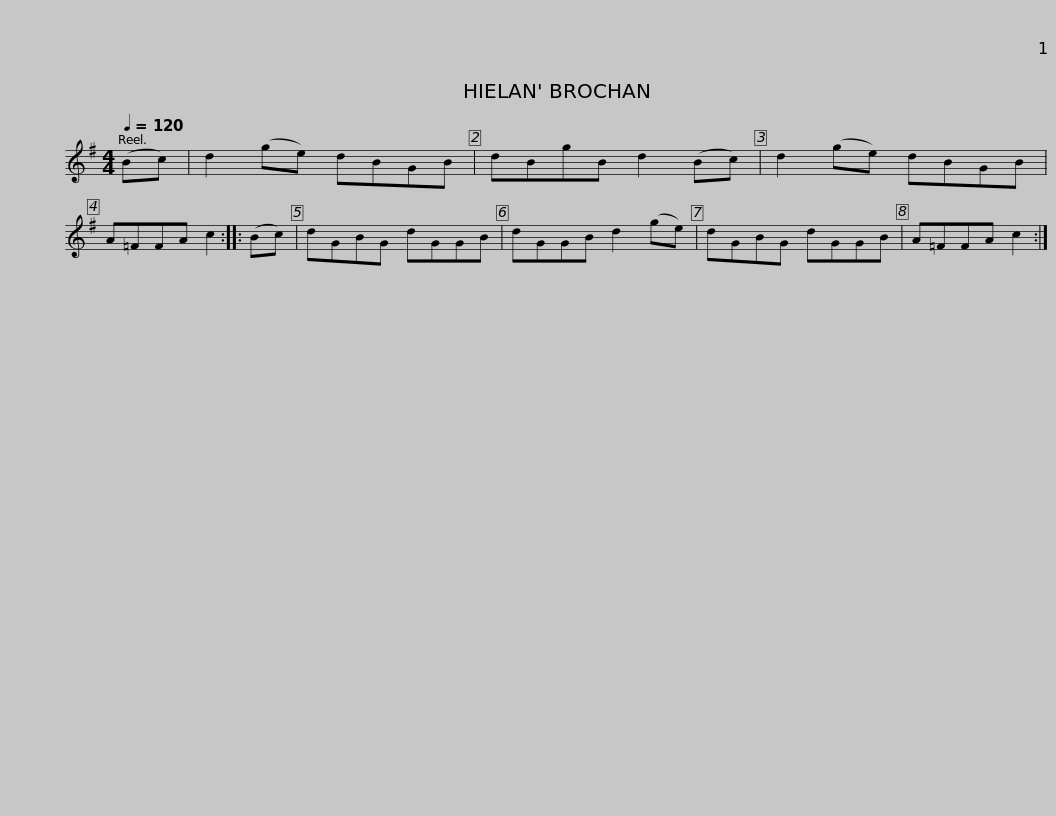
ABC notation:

X:1
L:1/8
Q:1/4=120
M:4/4
I:linebreak $
K:G
V:1 treble
V:1
 (Bc) | d2 (ge) dBGB | dBgB d2 (Bc) | d2 (ge) dBGB | A=FFA c2 :: %5
 (Bc) | dGBG dGGB |$ dGGB d2 (ge) | dGBG dGGB | A=FFA c2 :| %10
